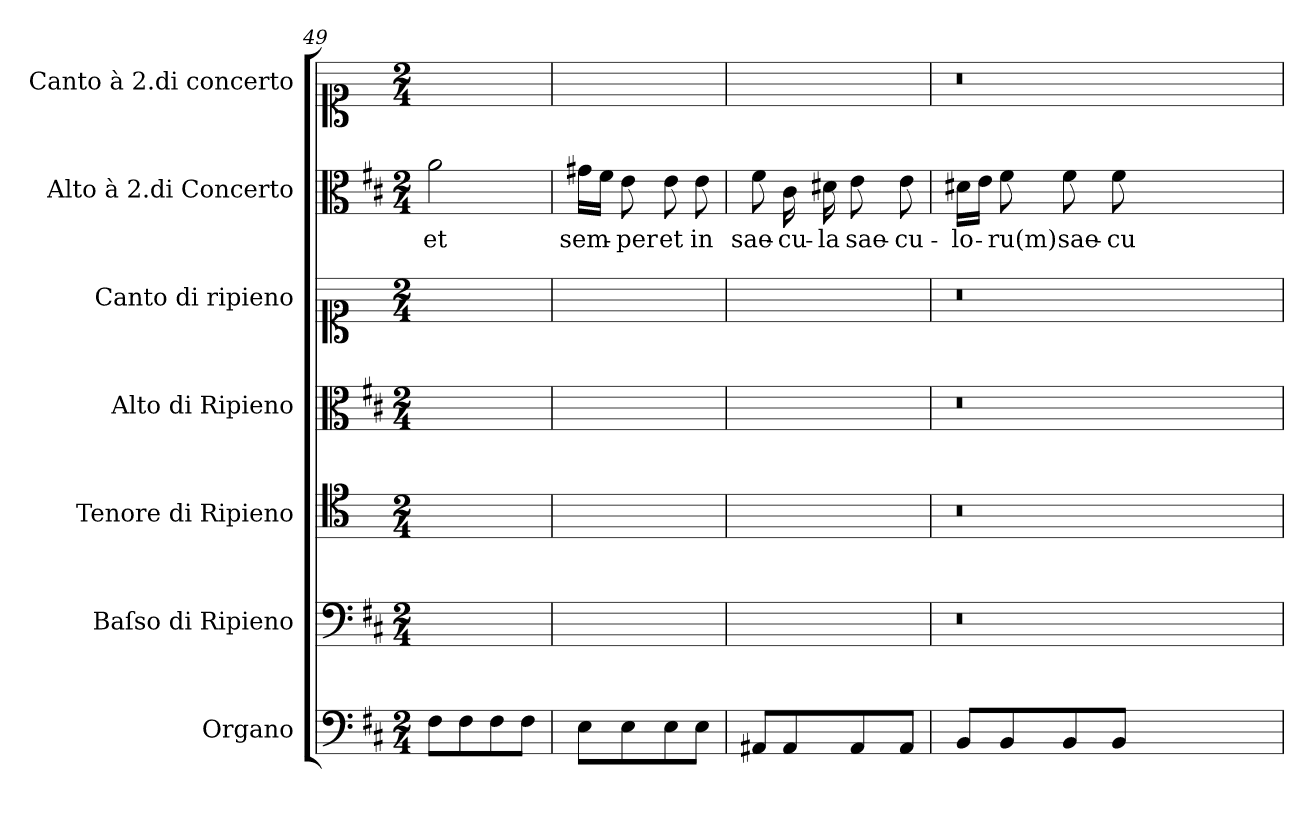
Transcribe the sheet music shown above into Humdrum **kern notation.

**kern	**kern	**kern	**kern	**kern	**kern	**text	**kern
*part7	*part6	*part5	*part4	*part3	*part2	*part2	*part1
*staff7	*staff6	*staff5	*staff4	*staff3	*staff2	*staff2	*staff1
*I"Organo	*I"Baſso di Ripieno	*I"Tenore di Ripieno	*I"Alto di Ripieno	*I"Canto di ripieno	*I"Alto à 2.di Concerto	*	*I"Canto à 2.di concerto
*I'org	*I'B rip	*I'T rip	*I'A rip	*	*I'A conc	*	*
*clefF4	*clefF4	*clefC4	*clefC3	*clefC1	*clefC3	*	*clefC1
*k[f#c#]	*k[f#c#]	*k[]	*k[f#c#]	*k[]	*k[f#c#]	*	*k[]
*M2/4	*M2/4	*M2/4	*M2/4	*M2/4	*M2/4	*	*M2/4
=49	=49	=49	=49	=49	=49	=49	=49
8F#\L	2ryy	2ryy	2ryy	2ryy	2a\	et	2ryy
8F#\	.	.	.	.	.	.	.
8F#\	.	.	.	.	.	.	.
8F#\J	.	.	.	.	.	.	.
=50	=50	=50	=50	=50	=50	=50	=50
8E\L	2ryy	2ryy	2ryy	2ryy	16g#X\LL	sem-	2ryy
.	.	.	.	.	16f#\JJ	.	.
8E\	.	.	.	.	8e\	-per	.
8E\	.	.	.	.	8e\	et	.
8E\J	.	.	.	.	8e\	in	.
=51	=51	=51	=51	=51	=51	=51	=51
8AA#X/L	2ryy	2ryy	2ryy	2ryy	8f#\	sae-	2ryy
8AA#/	.	.	.	.	16c#\	-cu-	.
.	.	.	.	.	16d#X\	-la	.
8AA#/	.	.	.	.	8e\	sae-	.
8AA#/J	.	.	.	.	8e\	-cu-	.
=52	=52	=52	=52	=52	=52	=52	=52
8BB/L	0r	0r	0r	0r	16d#X\LL	-lo-	0r
.	.	.	.	.	16e\JJ	.	.
8BB/	.	.	.	.	8f#\	-ru(m)	.
8BB/	.	.	.	.	8f#\	sae-	.
8BB/J	.	.	.	.	8f#\	-cu-	.
1.ryy	.	.	.	.	1.ryy	.	.
=	=	=	=	=	=	=	=
*-	*-	*-	*-	*-	*-	*-	*-
